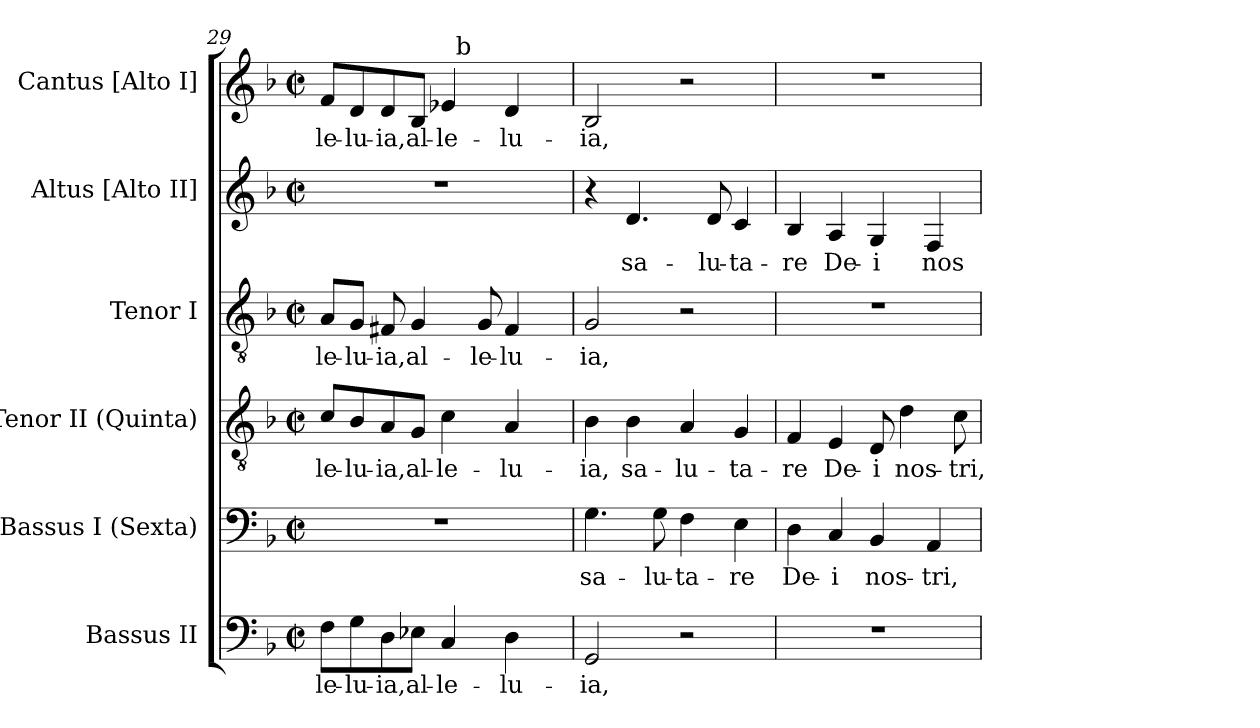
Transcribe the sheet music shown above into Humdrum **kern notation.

**kern	**text	**kern	**text	**kern	**text	**kern	**text	**kern	**text	**kern	**text
*part6	*part6	*part5	*part5	*part4	*part4	*part3	*part3	*part2	*part2	*part1	*part1
*staff6	*staff6	*staff5	*staff5	*staff4	*staff4	*staff3	*staff3	*staff2	*staff2	*staff1	*staff1
*I"Bassus II	*	*I"Bassus I (Sexta)	*	*I"Tenor II (Quinta)	*	*I"Tenor I	*	*I"Altus [Alto II]	*	*I"Cantus [Alto I]	*
*I'B.	*	*I'B.	*	*I'T.	*	*I'T.	*	*I'A.	*	*I'A.	*
*clefF4	*	*clefF4	*	*clefGv2	*	*clefGv2	*	*clefG2	*	*clefG2	*
*	*	*	*	*ITrd7c12	*	*ITrd7c12	*	*	*	*	*
*k[b-]	*	*k[b-]	*	*k[b-]	*	*k[b-]	*	*k[b-]	*	*k[b-]	*
*F:	*	*F:	*	*F:	*	*F:	*	*F:	*	*F:	*
*M2/2	*	*M2/2	*	*M2/2	*	*M2/2	*	*M2/2	*	*M2/2	*
*met(c|)	*	*met(c|)	*	*met(c|)	*	*met(c|)	*	*met(c|)	*	*met(c|)	*
=29	=29	=29	=29	=29	=29	=29	=29	=29	=29	=29	=29
!	!LO:LY:b:color=#000000	!	!	!	!	!	!	!	!	!	!
!	!	!	!	!	!LO:LY:b:color=#000000	!	!	!	!	!	!
!	!	!	!	!	!	!	!LO:LY:b:color=#000000	!	!	!	!
!	!	!	!	!	!	!	!	!	!	!	!LO:LY:b:color=#000000
*	*	*	*	*	*	*	*	*	*	*^	*
8Fi\L	-le-	1r	.	8Ci/L	-le-	8AAi/L	-le-	1r	.	8fi/L	2ryy	-le-
!	!LO:LY:b:color=#000000	!	!	!	!	!	!	!	!	!	!	!
!	!	!	!	!	!LO:LY:b:color=#000000	!	!	!	!	!	!	!
!	!	!	!	!	!	!	!LO:LY:b:color=#000000	!	!	!	!	!
!	!	!	!	!	!	!	!	!	!	!	!	!LO:LY:b:color=#000000
8Gi\	-lu-	.	.	8BB-i/	-lu-	8GGi/J	-lu-	.	.	8di/	.	-lu-
!	!LO:LY:b:color=#000000	!	!	!	!	!	!	!	!	!	!	!
!	!	!	!	!	!LO:LY:b:color=#000000	!	!	!	!	!	!	!
!	!	!	!	!	!	!	!LO:LY:b:color=#000000	!	!	!	!	!
!	!	!	!	!	!	!	!	!	!	!	!	!LO:LY:b:color=#000000
8Di\	-ia,	.	.	8AAi/	-ia,	8FF#Xi/	-ia,	.	.	8di/	.	-ia,
!	!LO:LY:b:color=#000000	!	!	!	!	!	!	!	!	!	!	!
!	!	!	!	!	!LO:LY:b:color=#000000	!	!	!	!	!	!	!
!	!	!	!	!	!	!	!LO:LY:b:color=#000000	!	!	!	!	!
!	!	!	!	!	!	!	!	!	!	!	!	!LO:LY:b:color=#000000
8E-Xi\J	al-	.	.	8GGi/J	al-	4GGi/	al-	.	.	8B-i/J	.	al-
!	!LO:LY:b:color=#000000	!	!	!	!	!	!	!	!	!	!	!
!	!	!	!	!	!LO:LY:b:color=#000000	!	!	!	!	!	!	!
!	!	!	!	!	!	!	!	!	!	!	!	!LO:LY:b:color=#000000
4Ci/	-le-	.	.	4Ci\	-le-	.	.	.	.	4e-i/	32ryy	-le-
.	.	.	.	.	.	.	.	.	.	.	256ryy	.
!	!	!	!	!	!	!	!	!	!	!	!LO:TX:a:t=b	!
.	.	.	.	.	.	.	.	.	.	.	4ryy	.
!	!	!	!	!	!	!	!LO:LY:b:color=#000000	!	!	!	!	!
.	.	.	.	.	.	8GGi/	-le-	.	.	.	.	.
!	!LO:LY:b:color=#000000	!	!	!	!	!	!	!	!	!	!	!
!	!	!	!	!	!LO:LY:b:color=#000000	!	!	!	!	!	!	!
!	!	!	!	!	!	!	!LO:LY:b:color=#000000	!	!	!	!	!
!	!	!	!	!	!	!	!	!	!	!	!	!LO:LY:b:color=#000000
4Di\	-lu-	.	.	4AAi/	-lu-	4FF#i/	-lu-	.	.	4di/	.	-lu-
.	.	.	.	.	.	.	.	.	.	.	8ryy	.
.	.	.	.	.	.	.	.	.	.	.	16ryy	.
.	.	.	.	.	.	.	.	.	.	.	64..ryy	.
*	*	*	*	*	*	*	*	*	*	*v	*v	*
!!LO:PB:g=z
=30	=30	=30	=30	=30	=30	=30	=30	=30	=30	=30	=30
*	*	*	*	*	*	*	*	*	*	*^	*
!	!LO:LY:b:color=#000000	!	!	!	!	!	!	!	!	!	!	!
*	*	*	*	*	*	*	*	*	*	*v	*v	*
*	*	*	*	*	*	*	*	*	*	*^	*
!	!	!	!LO:LY:b:color=#000000	!	!	!	!	!	!	!	!	!
*	*	*	*	*	*	*	*	*	*	*v	*v	*
*	*	*	*	*	*	*	*	*	*	*^	*
!	!	!	!	!	!LO:LY:b:color=#000000	!	!	!	!	!	!	!
*	*	*	*	*	*	*	*	*	*	*v	*v	*
*	*	*	*	*	*	*	*	*	*	*^	*
!	!	!	!	!	!	!	!LO:LY:b:color=#000000	!	!	!	!	!
*	*	*	*	*	*	*	*	*	*	*v	*v	*
*	*	*	*	*	*	*	*	*	*	*^	*
!	!	!	!	!	!	!	!	!	!	!	!	!LO:LY:b:color=#000000
*	*	*	*	*	*	*	*	*	*	*v	*v	*
2GGi/	-ia,	4.Gi\	sa-	4BB-i\	-ia,	2GGi/	-ia,	4r	.	2B-i/	-ia,
!	!	!	!	!	!LO:LY:b:color=#000000	!	!	!	!	!	!
!	!	!	!	!	!	!	!	!	!LO:LY:b:color=#000000	!	!
.	.	.	.	4BB-i\	sa-	.	.	4.di/	sa-	.	.
!	!	!	!LO:LY:b:color=#000000	!	!	!	!	!	!	!	!
.	.	8Gi\	-lu-	.	.	.	.	.	.	.	.
!	!	!	!LO:LY:b:color=#000000	!	!	!	!	!	!	!	!
!	!	!	!	!	!LO:LY:b:color=#000000	!	!	!	!	!	!
2r	.	4Fi\	-ta-	4AAi/	-lu-	2r	.	.	.	2r	.
!	!	!	!	!	!	!	!	!	!LO:LY:b:color=#000000	!	!
.	.	.	.	.	.	.	.	8di/	-lu-	.	.
!	!	!	!LO:LY:b:color=#000000	!	!	!	!	!	!	!	!
!	!	!	!	!	!LO:LY:b:color=#000000	!	!	!	!	!	!
!	!	!	!	!	!	!	!	!	!LO:LY:b:color=#000000	!	!
.	.	4Ei\	-re	4GGi/	-ta-	.	.	4ci/	-ta-	.	.
=31	=31	=31	=31	=31	=31	=31	=31	=31	=31	=31	=31
!	!	!	!LO:LY:b:color=#000000	!	!	!	!	!	!	!	!
!	!	!	!	!	!LO:LY:b:color=#000000	!	!	!	!	!	!
!	!	!	!	!	!	!	!	!	!LO:LY:b:color=#000000	!	!
1r	.	4Di\	De-	4FFi/	-re	1r	.	4B-i/	-re	1r	.
!	!	!	!LO:LY:b:color=#000000	!	!	!	!	!	!	!	!
!	!	!	!	!	!LO:LY:b:color=#000000	!	!	!	!	!	!
!	!	!	!	!	!	!	!	!	!LO:LY:b:color=#000000	!	!
.	.	4Ci/	-i	4EEi/	De-	.	.	4Ai/	De-	.	.
!	!	!	!LO:LY:b:color=#000000	!	!	!	!	!	!	!	!
!	!	!	!	!	!LO:LY:b:color=#000000	!	!	!	!	!	!
!	!	!	!	!	!	!	!	!	!LO:LY:b:color=#000000	!	!
.	.	4BB-i/	nos-	8DDi/	-i	.	.	4Gi/	-i	.	.
!	!	!	!	!	!LO:LY:b:color=#000000	!	!	!	!	!	!
.	.	.	.	4Di\	nos-	.	.	.	.	.	.
!	!	!	!LO:LY:b:color=#000000	!	!	!	!	!	!	!	!
!	!	!	!	!	!	!	!	!	!LO:LY:b:color=#000000	!	!
.	.	4AAi/	-tri,	.	.	.	.	4Fi/	nos-	.	.
!	!	!	!	!	!LO:LY:b:color=#000000	!	!	!	!	!	!
.	.	.	.	8Ci\	-tri,	.	.	.	.	.	.
=	=	=	=	=	=	=	=	=	=	=	=
*-	*-	*-	*-	*-	*-	*-	*-	*-	*-	*-	*-
